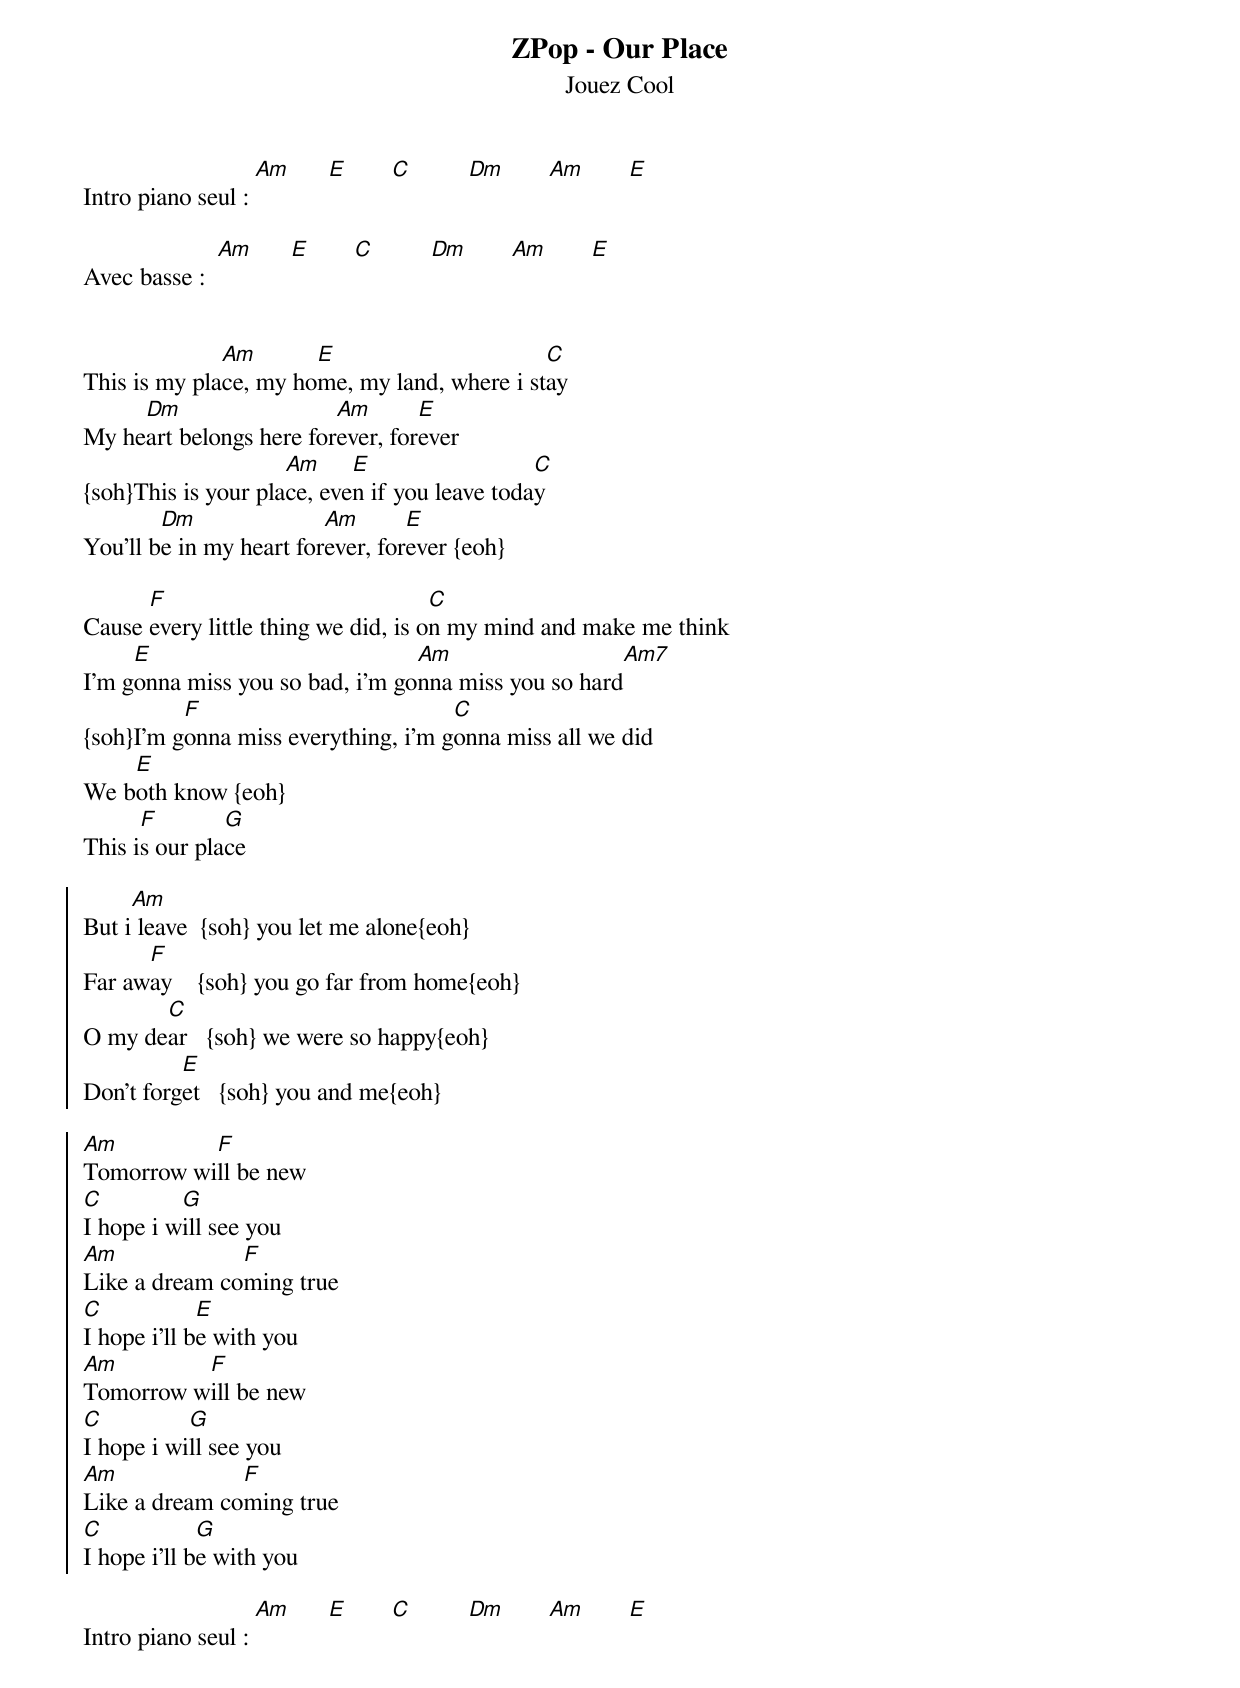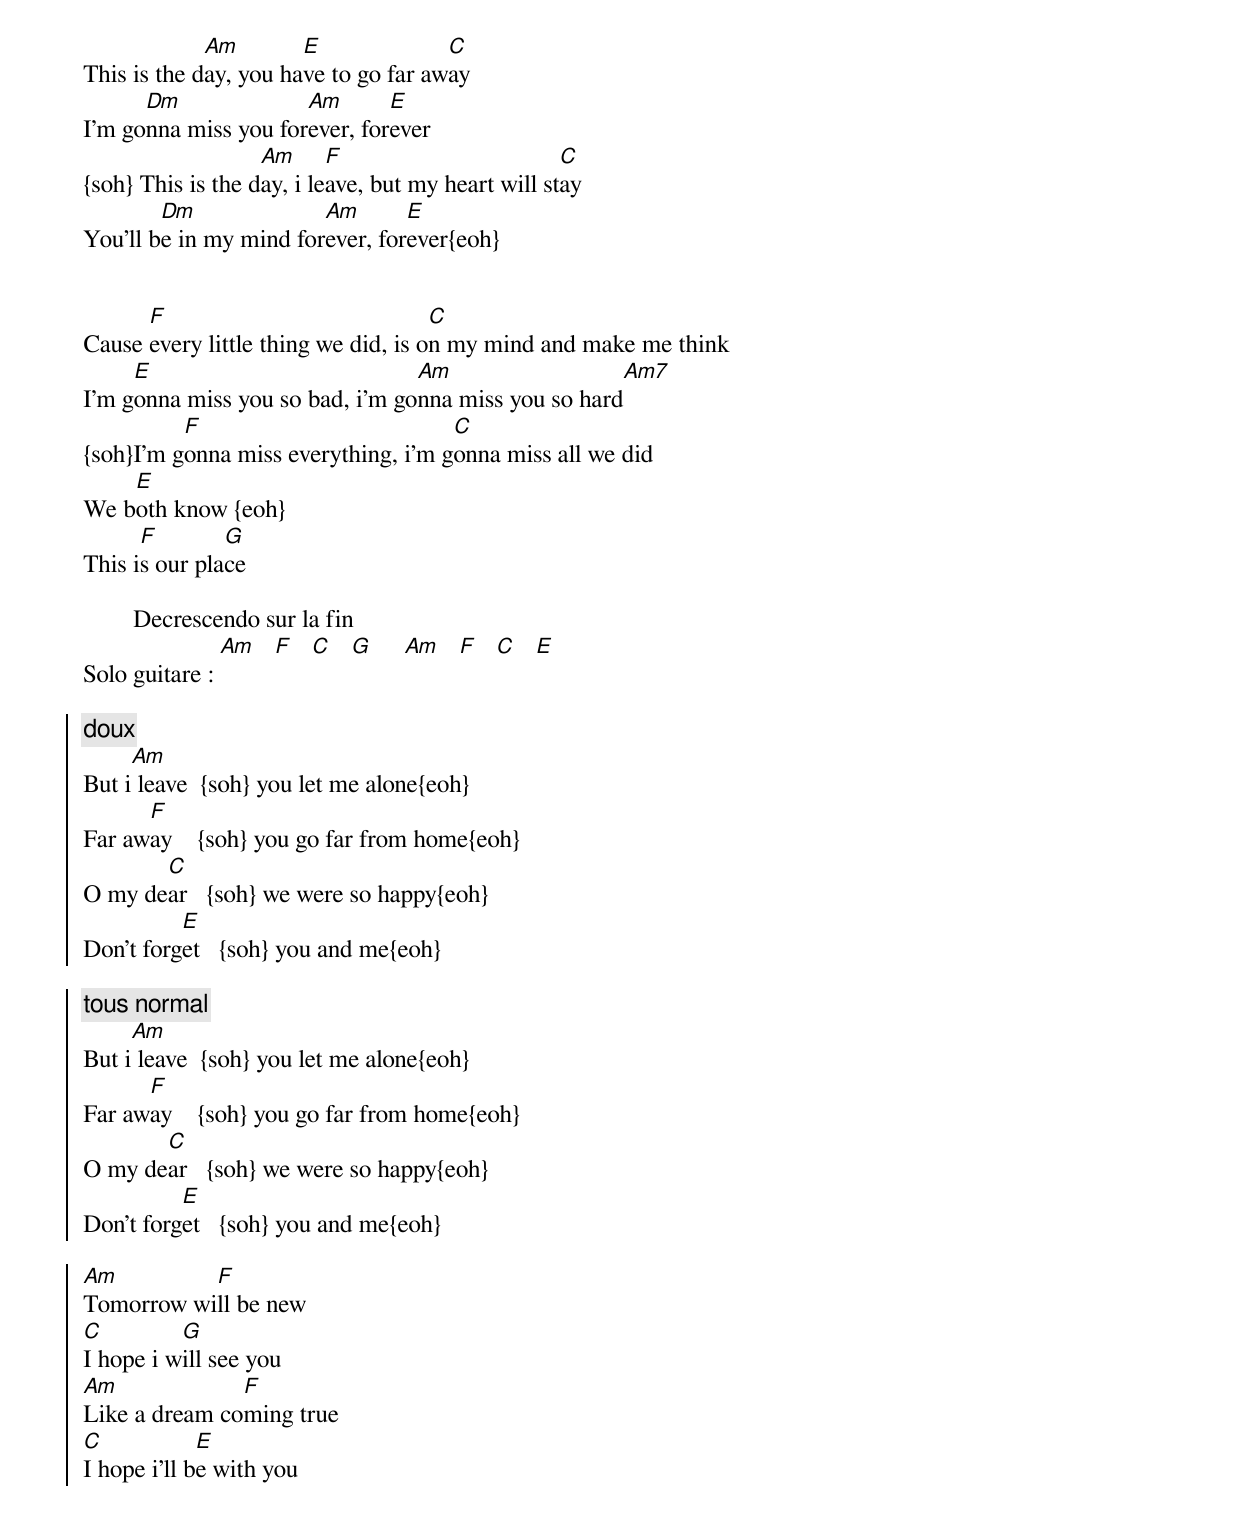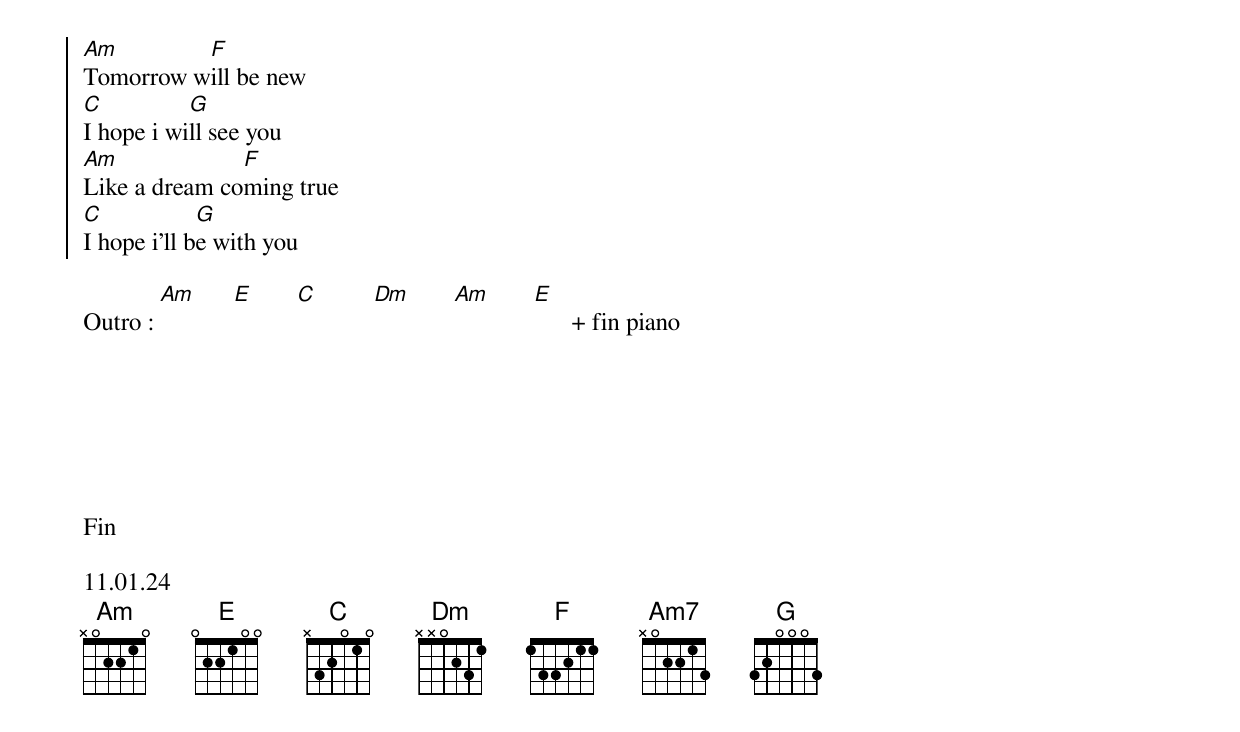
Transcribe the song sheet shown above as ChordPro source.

{title: ZPop - Our Place}
{subtitle: Jouez Cool}
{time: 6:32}
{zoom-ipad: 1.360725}


Intro piano seul : [Am]      [E]       [C]         [Dm]       [Am]       [E]

Avec basse :  [Am]      [E]       [C]         [Dm]       [Am]       [E]


This is my pla[Am]ce, my ho[E]me, my land, where i st[C]ay
My he[Dm]art belongs here for[Am]ever, for[E]ever
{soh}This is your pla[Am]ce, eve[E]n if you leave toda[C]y
You’ll b[Dm]e in my heart for[Am]ever, for[E]ever {eoh}

Cause [F]every little thing we did, is o[C]n my mind and make me think
I’m g[E]onna miss you so bad, i’m go[Am]nna miss you so hard[Am7]
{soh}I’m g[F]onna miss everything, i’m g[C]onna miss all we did
We b[E]oth know {eoh}
This i[F]s our pla[G]ce

{soc}
But i[Am] leave​​		{soh} you let me alone{eoh}
Far aw[F]ay​​				{soh} you go far from home{eoh}
O my de[C]ar​​			{soh} we were so happy{eoh}
Don’t forg[E]et​​			{soh} you and me{eoh}

[Am]Tomorrow wi[F]ll be new
[C]I hope i w[G]ill see you
[Am]Like a dream co[F]ming true
[C]I hope i’ll b[E]e with you
[Am]Tomorrow w[F]ill be new
[C]I hope i wi[G]ll see you
[Am]Like a dream co[F]ming true
[C]I hope i’ll b[G]e with you
{eoc}

Intro piano seul : [Am]      [E]       [C]         [Dm]       [Am]       [E]

This is the d[Am]ay, you ha[E]ve to go far aw[C]ay
I’m go[Dm]nna miss you for[Am]ever, for[E]ever
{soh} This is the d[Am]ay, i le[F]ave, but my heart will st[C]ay
You’ll b[Dm]e in my mind for[Am]ever, for[E]ever{eoh}


Cause [F]every little thing we did, is o[C]n my mind and make me think
I’m g[E]onna miss you so bad, i’m go[Am]nna miss you so hard[Am7]
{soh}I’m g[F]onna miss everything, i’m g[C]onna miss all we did
We b[E]oth know {eoh}
This i[F]s our pla[G]ce

​​​​​        Decrescendo sur la fin
Solo guitare : [Am]   [F]   [C]   [G]     [Am]   [F]   [C]   [E]

{soc}
{c:doux}
But i[Am] leave​​		{soh} you let me alone{eoh}
Far aw[F]ay​​				{soh} you go far from home{eoh}
O my de[C]ar​​			{soh} we were so happy{eoh}
Don’t forg[E]et​​			{soh} you and me{eoh}

{c:tous normal}
But i[Am] leave​​		{soh} you let me alone{eoh}
Far aw[F]ay​​				{soh} you go far from home{eoh}
O my de[C]ar​​			{soh} we were so happy{eoh}
Don’t forg[E]et​​			{soh} you and me{eoh}

[Am]Tomorrow wi[F]ll be new
[C]I hope i w[G]ill see you
[Am]Like a dream co[F]ming true
[C]I hope i’ll b[E]e with you
[Am]Tomorrow w[F]ill be new
[C]I hope i wi[G]ll see you
[Am]Like a dream co[F]ming true
[C]I hope i’ll b[G]e with you
{eoc}

Outro : [Am]      [E]       [C]         [Dm]       [Am]       [E]      + fin piano







Fin

11.01.24
